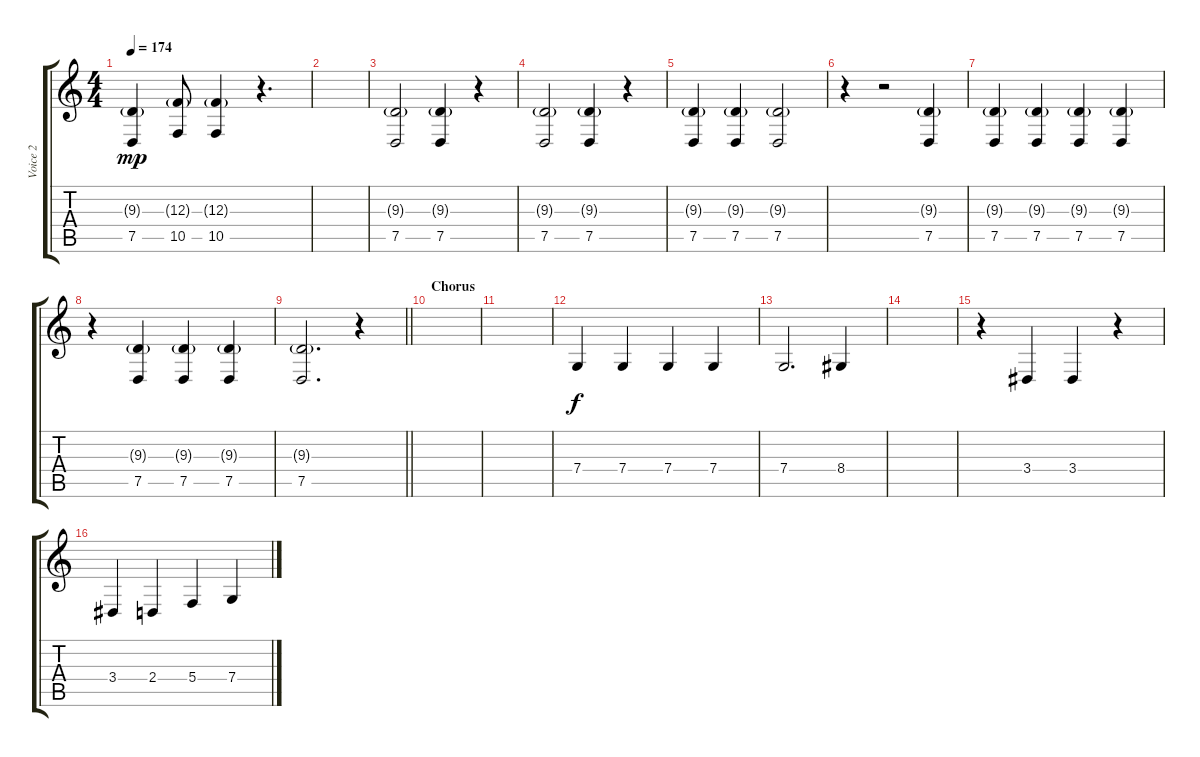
\track ("Voice 2" "Voice 2") {instrument lead2sawtooth}
\staff {score tabs}
\tuning (D4 A3 F3 C3 G2 C2) {hide}
\ts (4 4)
\tempo 174
\clef g2
\ks c
(9.3{g} 7.5).4{dy mp} (12.3{g} 10.5).8 (12.3{g} 10.5).4 r.4{d} |
|
(9.3{g} 7.5).2 (9.3{g} 7.5).4 r.4 |
(9.3{g} 7.5).2 (9.3{g} 7.5).4 r.4 |
(9.3{g} 7.5).4 (9.3{g} 7.5).4 (9.3{g} 7.5).2 |
r.4 r.2 (9.3{g} 7.5).4 |
(9.3{g} 7.5).4 (9.3{g} 7.5).4 (9.3{g} 7.5).4 (9.3{g} 7.5).4 |
r.4 (9.3{g} 7.5).4 (9.3{g} 7.5).4 (9.3{g} 7.5).4 |
\barLineRight lightlight
(9.3{g} 7.5).2{d} r.4 |
\section ("" "Chorus")
|
|
7.4.4{dy f} 7.4.4 7.4.4 7.4.4 |
7.4.2{d} 8.4.4 |
|
r.4 3.4.4 3.4.4 r.4 |
3.4.4 2.4.4 5.4.4 7.4.4
